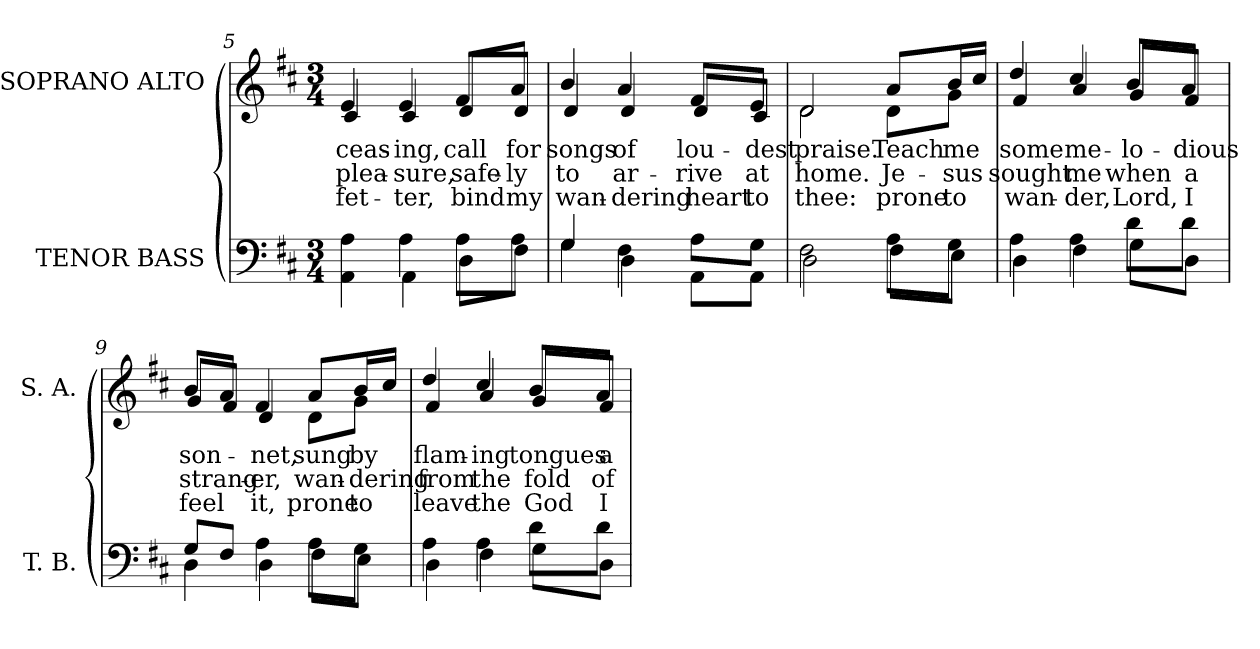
**kern	**kern	**text	**text	**text
*part2	*part1	*part1	*part1	*part1
*staff2	*staff1	*staff1	*staff1	*staff1
*I"TENOR BASS	*I"SOPRANO ALTO	*	*	*
*I'T. B.	*I'S. A.	*	*	*
*clefF4	*clefG2	*	*	*
*k[f#c#]	*k[f#c#]	*	*	*
*D:	*D:	*	*	*
*M3/4	*M3/4	*	*	*
=5	=5	=5	=5	=5
*^	*	*	*	*
!	!	!	!LO:LY:b:color=#000000	!LO:LY:b:color=#000000	!LO:LY:b:color=#000000
*	*	*^	*	*	*
4ryy	4AAi\ 4Ai	4ei/	4c#i/	ceas-	plea-	fet-
!	!	!	!	!LO:LY:b:color=#000000	!LO:LY:b:color=#000000	!LO:LY:b:color=#000000
4Ai\	4AAi\	4ei/	4c#i/	-ing,	-sure,	-ter,
!	!	!	!	!LO:LY:b:color=#000000	!LO:LY:b:color=#000000	!LO:LY:b:color=#000000
8Ai\L	8Di\L	8f#i/L	8di/L	call	safe-	bind
!	!	!	!	!LO:LY:b:color=#000000	!LO:LY:b:color=#000000	!LO:LY:b:color=#000000
8Ai\J	8F#i\J	8ai/J	8di/J	for	-ly	my
!!LO:LB:g=z	!!
=6	=6	=6	=6	=6	=6	=6
!	!	!	!	!LO:LY:b:color=#000000	!LO:LY:b:color=#000000	!LO:LY:b:color=#000000
4Gi/	4Gi\	4bi/	4di/	songs	to	wan-
!	!	!	!	!LO:LY:b:color=#000000	!LO:LY:b:color=#000000	!LO:LY:b:color=#000000
4F#i\	4Di\	4ai/	4di/	of	ar-	-dering
!	!	!	!	!LO:LY:b:color=#000000	!LO:LY:b:color=#000000	!LO:LY:b:color=#000000
8Ai\L	8AAi\L	8f#i/L	8di/L	lou-	-rive	heart
!	!	!	!	!LO:LY:b:color=#000000	!LO:LY:b:color=#000000	!LO:LY:b:color=#000000
8Gi\J	8AAi\J	8ei/J	8c#i/J	-dest	at	to
=7	=7	=7	=7	=7	=7	=7
!	!	!	!	!LO:LY:b:color=#000000	!LO:LY:b:color=#000000	!LO:LY:b:color=#000000
2F#i\	2Di\	2di/	2di\	praise.	home.	thee:
!	!	!	!	!LO:LY:b:color=#000000	!LO:LY:b:color=#000000	!LO:LY:b:color=#000000
8Ai\L	8F#i\L	8ai/L	8di\L	Teach	Je-	prone
!	!	!	!	!LO:LY:b:color=#000000	!LO:LY:b:color=#000000	!LO:LY:b:color=#000000
8Gi\J	8Ei\J	16bi/L	8gi\J	me	-sus	to
.	.	16cc#i/JJ	.	.	.	.
=8	=8	=8	=8	=8	=8	=8
!	!	!	!	!LO:LY:b:color=#000000	!LO:LY:b:color=#000000	!LO:LY:b:color=#000000
4Ai\	4Di\	4ddi/	4f#i/	some	sought	wan-
!	!	!	!	!LO:LY:b:color=#000000	!LO:LY:b:color=#000000	!LO:LY:b:color=#000000
4Ai\	4F#i\	4cc#i/	4ai/	me-	me	-der,
!	!	!	!	!LO:LY:b:color=#000000	!LO:LY:b:color=#000000	!LO:LY:b:color=#000000
8di\L	8Gi\L	8bi/L	8gi/L	-lo-	when	Lord,
!	!	!	!	!LO:LY:b:color=#000000	!LO:LY:b:color=#000000	!LO:LY:b:color=#000000
8di\J	8Di\J	8ai/J	8f#i/J	-dious	a	I
!!LO:LB:g=z	!!
=9	=9	=9	=9	=9	=9	=9
!	!	!	!	!LO:LY:b:color=#000000	!LO:LY:b:color=#000000	!LO:LY:b:color=#000000
8Gi/L	4Di\	8bi/L	8gi/L	son-	strang-	feel
8F#i/J	.	8ai/J	8f#i/J	.	.	.
!	!	!	!	!LO:LY:b:color=#000000	!LO:LY:b:color=#000000	!LO:LY:b:color=#000000
4Ai\	4Di\	4f#i/	4di/	-net,	-er,	it,
!	!	!	!	!LO:LY:b:color=#000000	!LO:LY:b:color=#000000	!LO:LY:b:color=#000000
8Ai\L	8F#i\L	8ai/L	8di\L	sung	wan-	prone
!	!	!	!	!LO:LY:b:color=#000000	!LO:LY:b:color=#000000	!LO:LY:b:color=#000000
8Gi\J	8Ei\J	16bi/L	8gi\J	by	-dering	to
.	.	16cc#i/JJ	.	.	.	.
=10	=10	=10	=10	=10	=10	=10
!	!	!	!	!LO:LY:b:color=#000000	!LO:LY:b:color=#000000	!LO:LY:b:color=#000000
4Ai\	4Di\	4ddi/	4f#i/	flam-	from	leave
!	!	!	!	!LO:LY:b:color=#000000	!LO:LY:b:color=#000000	!LO:LY:b:color=#000000
4Ai\	4F#i\	4cc#i/	4ai/	-ing	the	the
!	!	!	!	!LO:LY:b:color=#000000	!LO:LY:b:color=#000000	!LO:LY:b:color=#000000
8di\L	8Gi\L	8bi/L	8gi/L	tongues	fold	God
!	!	!	!	!LO:LY:b:color=#000000	!LO:LY:b:color=#000000	!LO:LY:b:color=#000000
8di\J	8Di\J	8ai/J	8f#i/J	a-	of	I
*v	*v	*	*	*	*	*
*	*v	*v	*	*	*
=	=	=	=	=
*-	*-	*-	*-	*-
